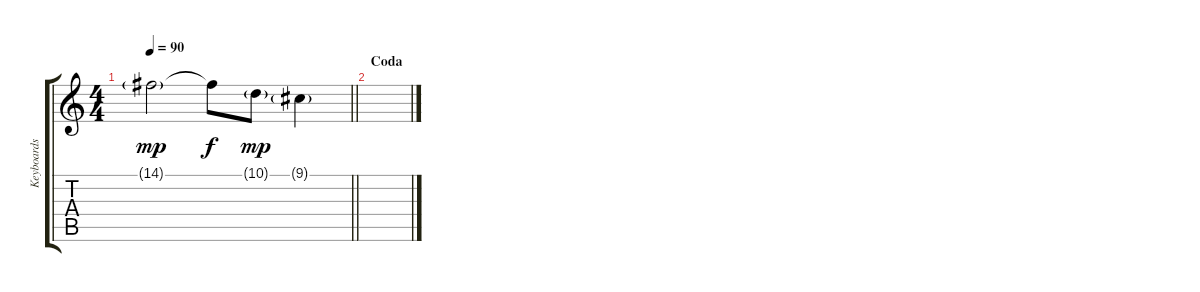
\track ("Keyboards " "Keyboards ") {instrument piccolo}
\staff {score tabs}
\tuning (E4 B3 G3 D3 A2 E2) {hide}
\ts (4 4)
\tempo 90
\clef g2
\barLineRight lightlight
\ks c
14.1{g}.2{dy mp} 14.1{t}.8{dy f} 10.1{g}.8{dy mp} 9.1{g}.4 |
\section ("" "Coda")
